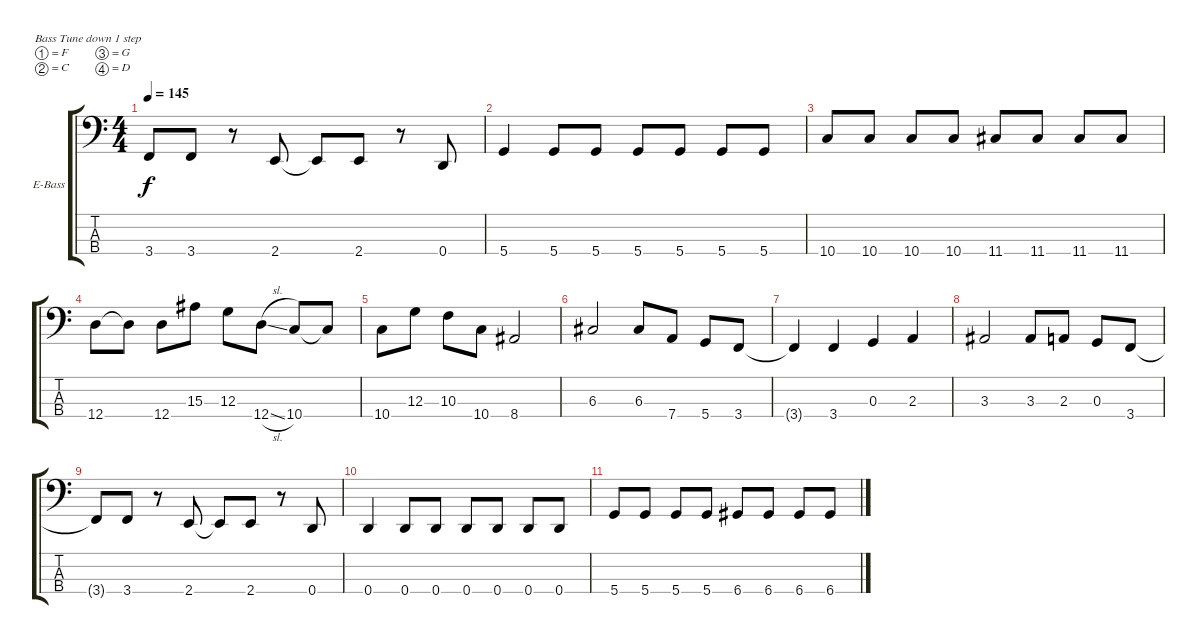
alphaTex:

\bracketExtendMode groupsimilarinstruments
\firstSystemTrackNameOrientation horizontal
\otherSystemsTrackNameOrientation horizontal
\track ("Kristian - Bass" "E-Bass") {instrument electricbassfinger}
\staff {score tabs}
\tuning (F2 C2 G1 D1)
\ts (4 4)
\tempo 145
\clef f4
\ks c
3.4{t}.8{dy f} 3.4.8 r.8 2.4.8 2.4{t}.8 2.4.8 r.8 0.4.8 |
5.4.4 5.4.8 5.4.8 5.4.8 5.4.8 5.4.8 5.4.8 |
10.4.8 10.4.8 10.4.8 10.4.8 11.4.8 11.4.8 11.4.8 11.4.8 |
12.4.8 12.4{t}.8 12.4.8 15.3.8 12.3.8 12.4{sl}.8 10.4.8 10.4{t}.8 |
10.4.8 12.3.8 10.3.8 10.4.8 8.4.2 |
6.3.2 6.3.8 7.4.8 5.4.8 3.4.8 |
3.4{t}.4 3.4.4 0.3.4 2.3.4 |
3.3.2 3.3.8 2.3.8 0.3.8 3.4.8 |
3.4{t}.8 3.4.8 r.8 2.4.8 2.4{t}.8 2.4.8 r.8 0.4.8 |
0.4.4 0.4.8 0.4.8 0.4.8 0.4.8 0.4.8 0.4.8 |
5.4.8 5.4.8 5.4.8 5.4.8 6.4.8 6.4.8 6.4.8 6.4.8
